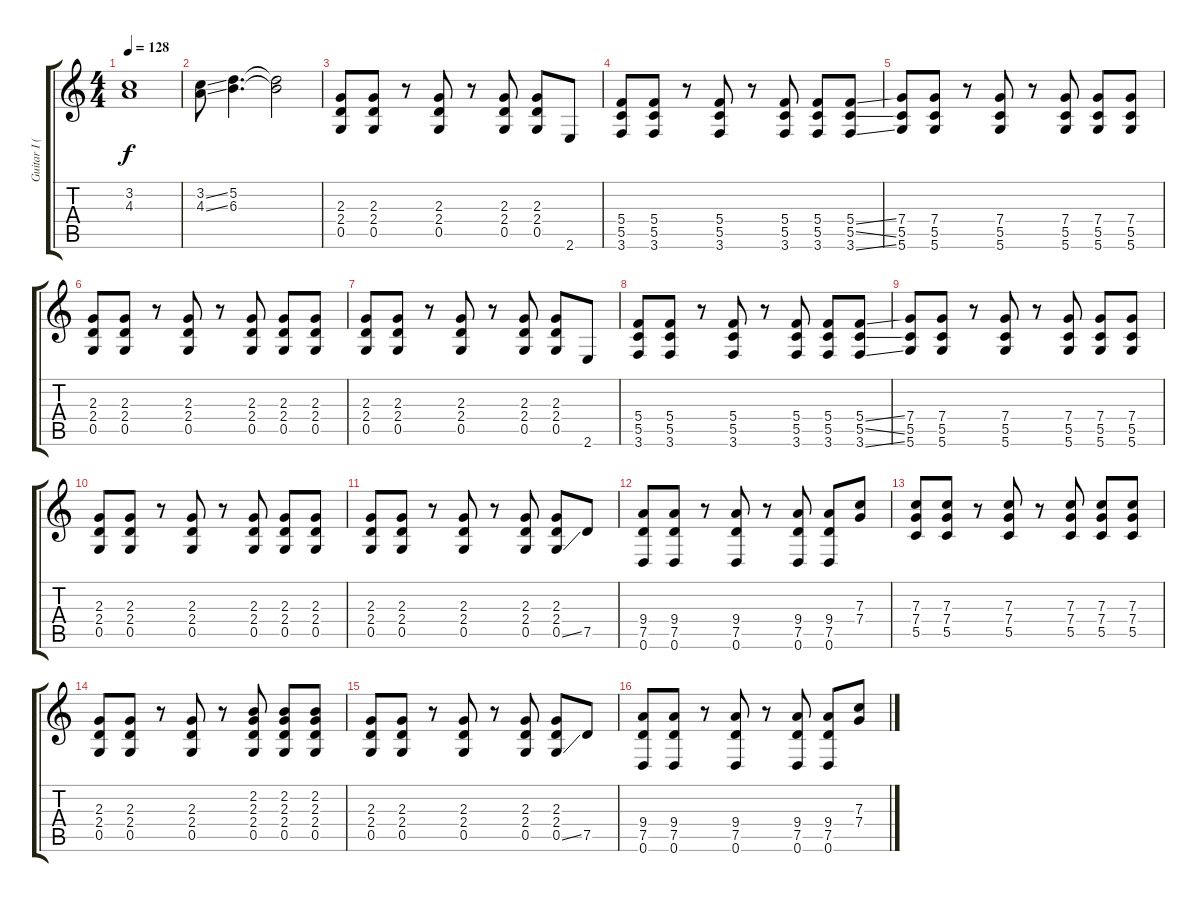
\track ("Guitar I (D-G-C-F-A-D)" "Guitar I (") {instrument electricguitarclean}
\staff {score tabs}
\tuning (D4 A3 F3 C3 G2 D2) {hide}
\ts (4 4)
\tempo 128
\clef g2
\ks c
(3.2 4.3).1{dy f} |
(3.2{ss} 4.3{ss}).8 (5.2 6.3).4{d} (5.2{t} 6.3{t}).2 |
(2.3 2.4 0.5).8 (2.3 2.4 0.5).8 r.8 (2.3 2.4 0.5).8 r.8 (2.3 2.4 0.5).8 (2.3 2.4 0.5).8 2.6.8 |
(5.4 5.5 3.6).8 (5.4 5.5 3.6).8 r.8 (5.4 5.5 3.6).8 r.8 (5.4 5.5 3.6).8 (5.4 5.5 3.6).8 (5.4{ss} 5.5{ss} 3.6{ss}).8 |
(7.4 5.5 5.6).8 (7.4 5.5 5.6).8 r.8 (7.4 5.5 5.6).8 r.8 (7.4 5.5 5.6).8 (7.4 5.5 5.6).8 (7.4 5.5 5.6).8 |
(2.3 2.4 0.5).8 (2.3 2.4 0.5).8 r.8 (2.3 2.4 0.5).8 r.8 (2.3 2.4 0.5).8 (2.3 2.4 0.5).8 (2.3 2.4 0.5).8 |
(2.3 2.4 0.5).8 (2.3 2.4 0.5).8 r.8 (2.3 2.4 0.5).8 r.8 (2.3 2.4 0.5).8 (2.3 2.4 0.5).8 2.6.8 |
(5.4 5.5 3.6).8 (5.4 5.5 3.6).8 r.8 (5.4 5.5 3.6).8 r.8 (5.4 5.5 3.6).8 (5.4 5.5 3.6).8 (5.4{ss} 5.5{ss} 3.6{ss}).8 |
(7.4 5.5 5.6).8 (7.4 5.5 5.6).8 r.8 (7.4 5.5 5.6).8 r.8 (7.4 5.5 5.6).8 (7.4 5.5 5.6).8 (7.4 5.5 5.6).8 |
(2.3 2.4 0.5).8 (2.3 2.4 0.5).8 r.8 (2.3 2.4 0.5).8 r.8 (2.3 2.4 0.5).8 (2.3 2.4 0.5).8 (2.3 2.4 0.5).8 |
(2.3 2.4 0.5).8 (2.3 2.4 0.5).8 r.8 (2.3 2.4 0.5).8 r.8 (2.3 2.4 0.5).8 (2.3 2.4 0.5{ss}).8 7.5.8 |
(9.4 7.5 0.6).8 (9.4 7.5 0.6).8 r.8 (9.4 7.5 0.6).8 r.8 (9.4 7.5 0.6).8 (9.4 7.5 0.6).8 (7.3 7.4).8 |
(7.3 7.4 5.5).8 (7.3 7.4 5.5).8 r.8 (7.3 7.4 5.5).8 r.8 (7.3 7.4 5.5).8 (7.3 7.4 5.5).8 (7.3 7.4 5.5).8 |
(2.3 2.4 0.5).8 (2.3 2.4 0.5).8 r.8 (2.3 2.4 0.5).8 r.8 (2.2 2.3 2.4 0.5).8 (2.2 2.3 2.4 0.5).8 (2.2 2.3 2.4 0.5).8 |
(2.3 2.4 0.5).8 (2.3 2.4 0.5).8 r.8 (2.3 2.4 0.5).8 r.8 (2.3 2.4 0.5).8 (2.3 2.4 0.5{ss}).8 7.5.8 |
(9.4 7.5 0.6).8 (9.4 7.5 0.6).8 r.8 (9.4 7.5 0.6).8 r.8 (9.4 7.5 0.6).8 (9.4 7.5 0.6).8 (7.3 7.4).8
